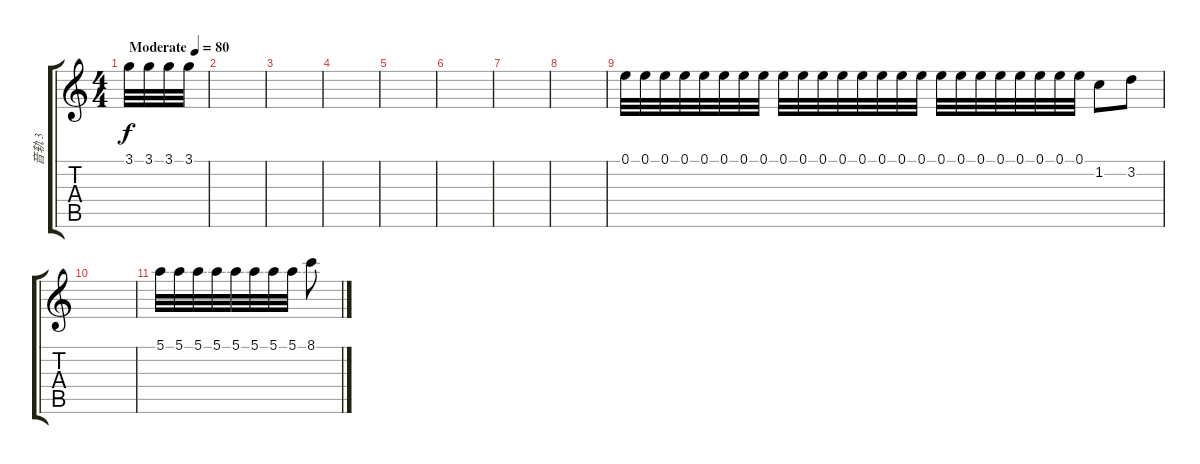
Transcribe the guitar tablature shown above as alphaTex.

\track ("音轨 3" "音轨 3") {instrument acousticguitarsteel}
\staff {score tabs}
\tuning (E4 B3 G3 D3 A2 E2) {hide}
\ts (4 4)
\tempo (80 "Moderate")
\clef g2
\ks c
3.1.32{dy f instrument acousticguitarsteel} 3.1.32 3.1.32 3.1.32 |
|
|
|
|
|
|
|
0.1.32 0.1.32 0.1.32 0.1.32 0.1.32 0.1.32 0.1.32 0.1.32 0.1.32 0.1.32 0.1.32 0.1.32 0.1.32 0.1.32 0.1.32 0.1.32 0.1.32 0.1.32 0.1.32 0.1.32 0.1.32 0.1.32 0.1.32 0.1.32 1.2.8 3.2.8 |
|
5.1.32 5.1.32 5.1.32 5.1.32 5.1.32 5.1.32 5.1.32 5.1.32 8.1.8
